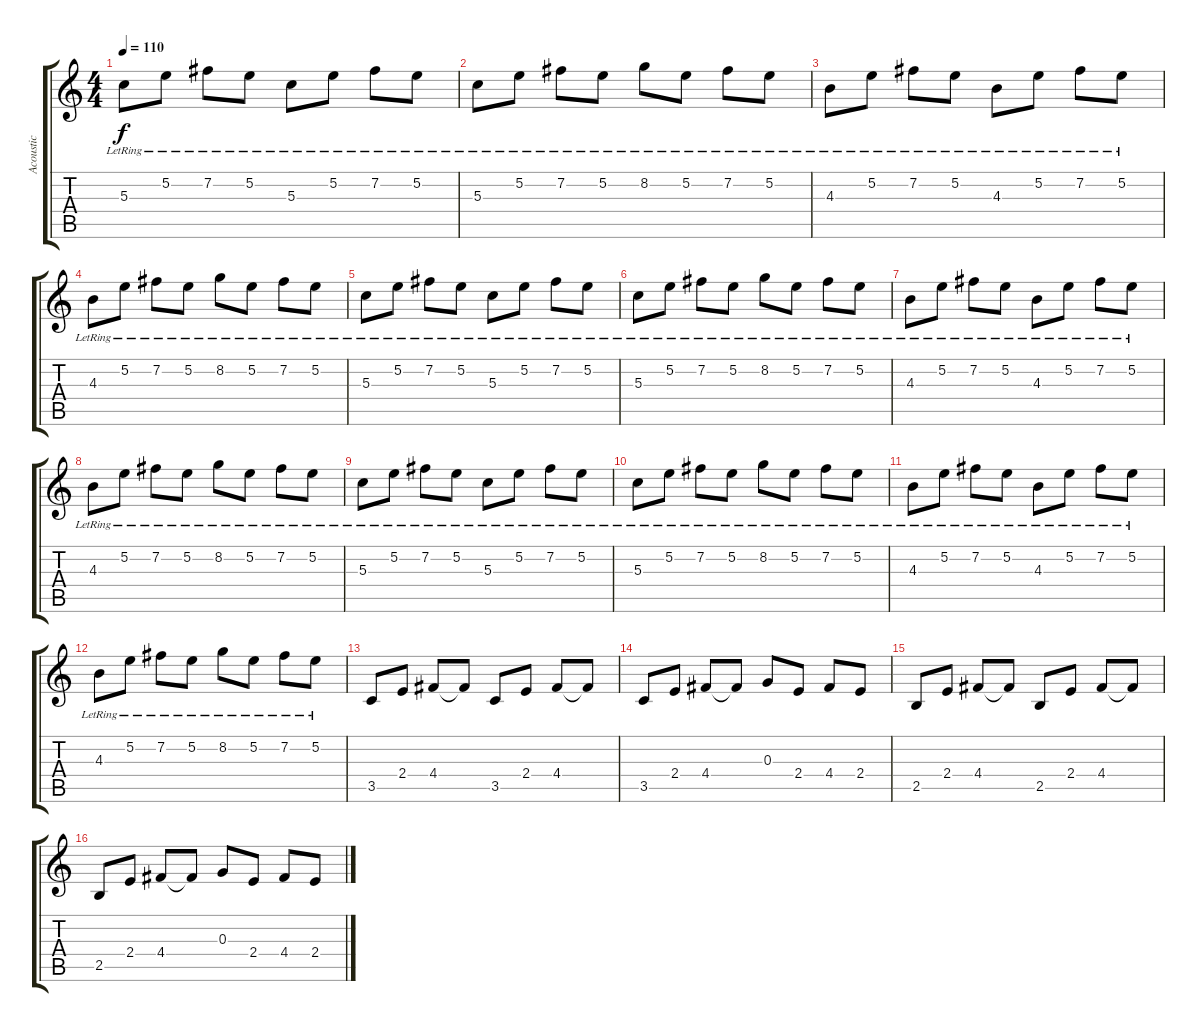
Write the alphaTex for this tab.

\track ("Acoustic" "Acoustic") {instrument acousticguitarsteel}
\staff {score tabs}
\tuning (E4 B3 G3 D3 A2 E2) {hide}
\ts (4 4)
\tempo 110
\clef g2
\ks c
5.3{lr}.8{dy f} 5.2{lr}.8 7.2{lr}.8 5.2{lr}.8 5.3{lr}.8 5.2{lr}.8 7.2{lr}.8 5.2{lr}.8 |
5.3{lr}.8 5.2{lr}.8 7.2{lr}.8 5.2{lr}.8 8.2{lr}.8 5.2{lr}.8 7.2{lr}.8 5.2{lr}.8 |
4.3{lr}.8 5.2{lr}.8 7.2{lr}.8 5.2{lr}.8 4.3{lr}.8 5.2{lr}.8 7.2{lr}.8 5.2{lr}.8 |
4.3{lr}.8 5.2{lr}.8 7.2{lr}.8 5.2{lr}.8 8.2{lr}.8 5.2{lr}.8 7.2{lr}.8 5.2{lr}.8 |
5.3{lr}.8 5.2{lr}.8 7.2{lr}.8 5.2{lr}.8 5.3{lr}.8 5.2{lr}.8 7.2{lr}.8 5.2{lr}.8 |
5.3{lr}.8 5.2{lr}.8 7.2{lr}.8 5.2{lr}.8 8.2{lr}.8 5.2{lr}.8 7.2{lr}.8 5.2{lr}.8 |
4.3{lr}.8 5.2{lr}.8 7.2{lr}.8 5.2{lr}.8 4.3{lr}.8 5.2{lr}.8 7.2{lr}.8 5.2{lr}.8 |
4.3{lr}.8 5.2{lr}.8 7.2{lr}.8 5.2{lr}.8 8.2{lr}.8 5.2{lr}.8 7.2{lr}.8 5.2{lr}.8 |
5.3{lr}.8 5.2{lr}.8 7.2{lr}.8 5.2{lr}.8 5.3{lr}.8 5.2{lr}.8 7.2{lr}.8 5.2{lr}.8 |
5.3{lr}.8 5.2{lr}.8 7.2{lr}.8 5.2{lr}.8 8.2{lr}.8 5.2{lr}.8 7.2{lr}.8 5.2{lr}.8 |
4.3{lr}.8 5.2{lr}.8 7.2{lr}.8 5.2{lr}.8 4.3{lr}.8 5.2{lr}.8 7.2{lr}.8 5.2{lr}.8 |
4.3{lr}.8 5.2{lr}.8 7.2{lr}.8 5.2{lr}.8 8.2{lr}.8 5.2{lr}.8 7.2{lr}.8 5.2{lr}.8 |
3.5.8 2.4.8 4.4.8 4.4{t}.8 3.5.8 2.4.8 4.4.8 4.4{t}.8 |
3.5.8 2.4.8 4.4.8 4.4{t}.8 0.3.8 2.4.8 4.4.8 2.4.8 |
2.5.8 2.4.8 4.4.8 4.4{t}.8 2.5.8 2.4.8 4.4.8 4.4{t}.8 |
2.5.8 2.4.8 4.4.8 4.4{t}.8 0.3.8 2.4.8 4.4.8 2.4.8
